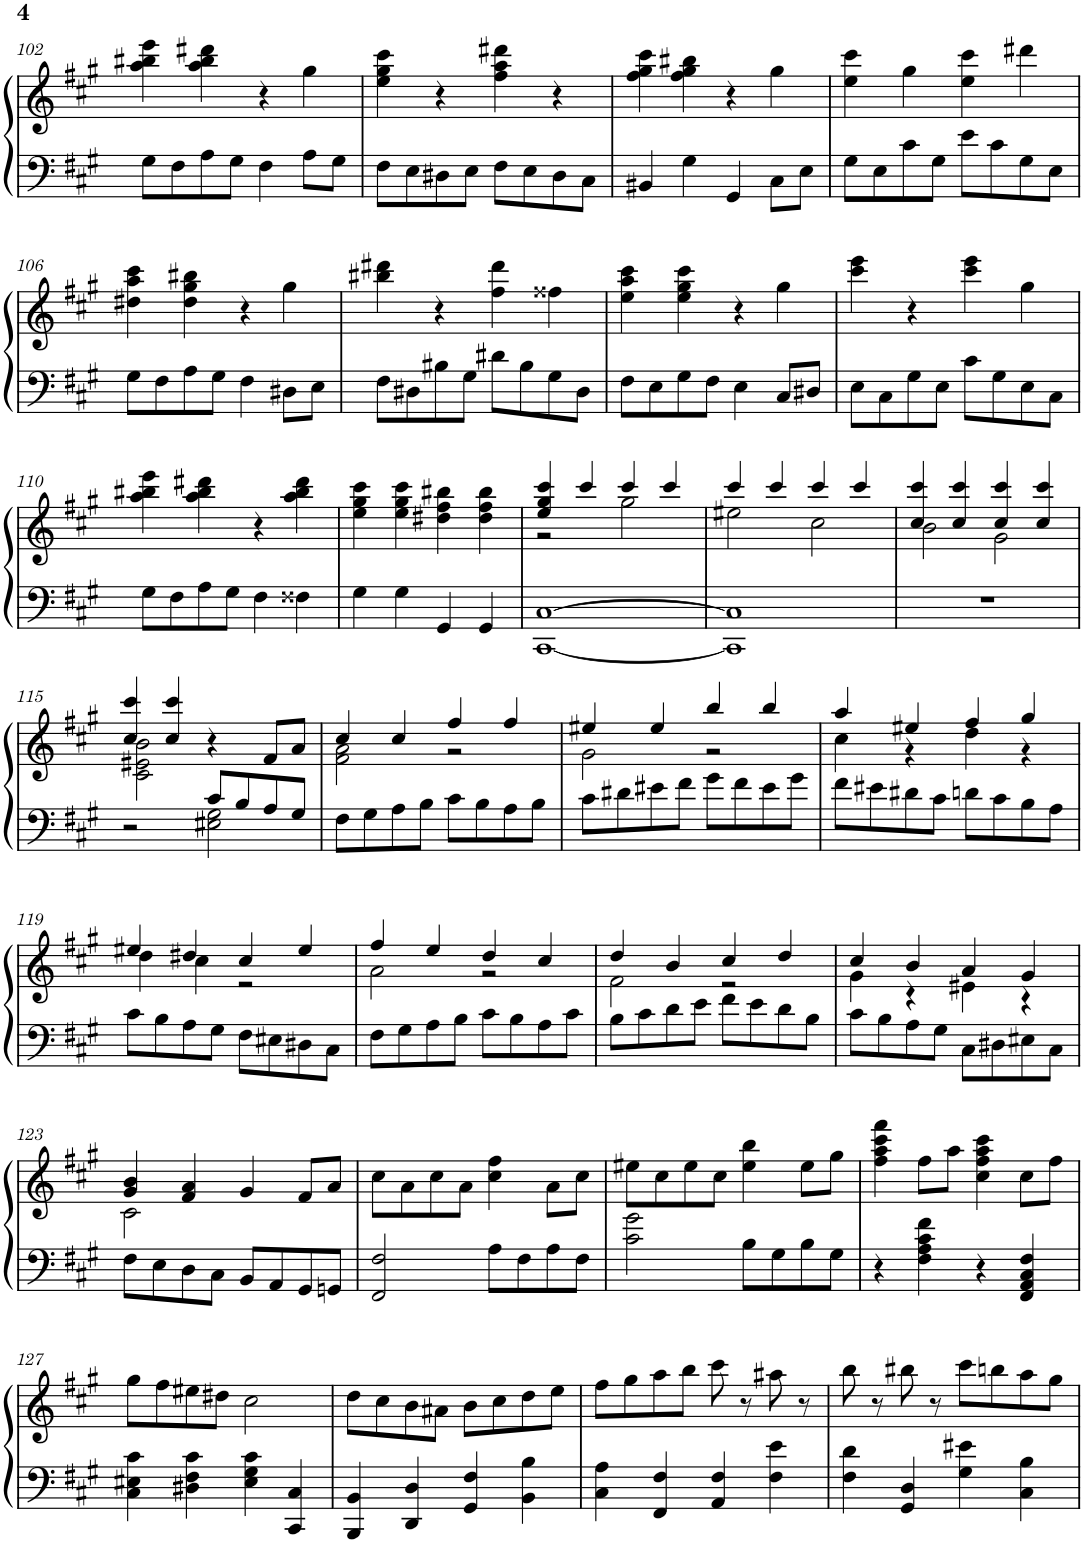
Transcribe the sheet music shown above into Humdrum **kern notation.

**kern	**kern
*part1	*part1
*staff2	*staff1
*I"Piano	*
*I'Pno.	*
!!LO:PB:g=z
*clefF4	*clefG2
*k[f#c#g#]	*k[f#c#g#]
*M2/2	*M2/2
*met(c|)	*met(c|)
=102	=102
8G#\L	4aa\ 4bb#X\ 4eee\
8F#\	.
8A\	4aa\ 4bb#\ 4ddd#X\
8G#\J	.
4F#\	4r
8A\L	4gg#\
8G#\J	.
=103	=103
8F#\L	4ee\ 4gg#\ 4ccc#\
8E\	.
8D#X\	4r
8E\J	.
8F#\L	4ff#\ 4aa\ 4ddd#X\
8E\	.
8D#\	4r
8C#\J	.
=104	=104
4BB#X/	4ff#\ 4gg#\ 4ccc#\
4G#\	4ff#\ 4gg#\ 4bb#X\
4GG#/	4r
8C#\L	4gg#\
8E\J	.
=105	=105
8G#\L	4ee\ 4ccc#\
8E\	.
8c#\	4gg#\
8G#\J	.
8e\L	4ee\ 4ccc#\
8c#\	.
8G#\	4ddd#X\
8E\J	.
!!LO:LB:g=z
=106	=106
8G#\L	4dd#X\ 4aa\ 4ccc#\
8F#\	.
8A\	4dd#\ 4gg#\ 4bb#X\
8G#\J	.
4F#\	4r
8D#X\L	4gg#\
8E\J	.
=107	=107
8F#\L	4bb#X\ 4ddd#X\
8D#X\	.
8B#X\	4r
8G#\J	.
8d#X\L	4ff#\ 4ddd#\
8B#\	.
8G#\	4ff##X\
8D#\J	.
=108	=108
8F#\L	4ee\ 4aa\ 4ccc#\
8E\	.
8G#\	4ee\ 4gg#\ 4ccc#\
8F#\J	.
4E\	4r
8C#/L	4gg#\
8D#X/J	.
=109	=109
8E\L	4ccc#\ 4eee\
8C#\	.
8G#\	4r
8E\J	.
8c#\L	4ccc#\ 4eee\
8G#\	.
8E\	4gg#\
8C#\J	.
!!LO:LB:g=z
=110	=110
8G#\L	4aa\ 4bb#X\ 4eee\
8F#\	.
8A\	4aa\ 4bb#\ 4ddd#X\
8G#\J	.
4F#\	4r
4F##X\	4aa\ 4bb#\ 4ddd#\
=111	=111
4G#\	4ee\ 4gg#\ 4ccc#\
4G#\	4ee\ 4gg#\ 4ccc#\
4GG#/	4dd#X\ 4ff#\ 4bb#X\
4GG#/	4dd#\ 4ff#\ 4bb#\
=112	=112
*	*^
[1CC# [1C#	4ee/ 4gg#/ 4ccc#/	2r
.	4ccc#/	.
.	4ccc#/	2gg#\
.	4ccc#/	.
=113	=113	=113
1CC#] 1C#]	4ccc#/	2ee#X\
.	4ccc#/	.
.	4ccc#/	2cc#\
.	4ccc#/	.
=114	=114	=114
1r	4cc#/ 4ccc#/	2b\
.	4cc#/ 4ccc#/	.
.	4cc#/ 4ccc#/	2g#\
.	4cc#/ 4ccc#/	.
!!LO:LB:g=z	!!
=115	=115	=115
*^	*	*
2r	2ryy	4cc#/ 4ccc#/	2c#\ 2e#X\ 2b\
.	.	4cc#/ 4ccc#/	.
8c#/L	2E#X\ 2G#\	4r	2ryy
8B/	.	.	.
8A/	.	8f#/L	.
8G#/J	.	8a/J	.
*v	*v	*	*
=116	=116	=116
8F#\L	4cc#/	2f#\ 2a\
8G#\	.	.
8A\	4cc#/	.
8B\J	.	.
8c#\L	4ff#/	2r
8B\	.	.
8A\	4ff#/	.
8B\J	.	.
=117	=117	=117
8c#\L	4ee#X/	2g#\
8d#X\	.	.
8e#X\	4ee#/	.
8f#\J	.	.
8g#\L	4bb/	2r
8f#\	.	.
8e#\	4bb/	.
8g#\J	.	.
=118	=118	=118
8f#\L	4aa/	4cc#\
8e#X\	.	.
8d#X\	4ee#X/	4r
8c#\J	.	.
8dn\L	4ff#/	4dd\
8c#\	.	.
8B\	4gg#/	4r
8A\J	.	.
!!LO:LB:g=z	!!
=119	=119	=119
8c#\L	4ee#X/	4dd\
8B\	.	.
8A\	4dd#X/	4cc#\
8G#\J	.	.
8F#\L	4cc#/	2r
8E#X\	.	.
8D#X\	4ee#/	.
8C#\J	.	.
=120	=120	=120
8F#\L	4ff#/	2a\
8G#\	.	.
8A\	4ee/	.
8B\J	.	.
8c#\L	4dd/	2r
8B\	.	.
8A\	4cc#/	.
8c#\J	.	.
=121	=121	=121
8B\L	4dd/	2f#\
8c#\	.	.
8d\	4b/	.
8e\J	.	.
8f#\L	4cc#/	2r
8e\	.	.
8d\	4dd/	.
8B\J	.	.
=122	=122	=122
8c#\L	4cc#/	4g#\
8B\	.	.
8A\	4b/	4r
8G#\J	.	.
8C#\L	4a/	4e#X\
8D#X\	.	.
8E#X\	4g#/	4r
8C#\J	.	.
!!LO:LB:g=z	!!
=123	=123	=123
8F#\L	4g#/ 4b/	2c#\
8E\	.	.
8D\	4f#/ 4a/	.
8C#\J	.	.
8BB/L	4g#/	2ryy
8AA/	.	.
8GG#/	8f#/L	.
8GGn/J	8a/J	.
*	*v	*v
=124	=124
2FF#/ 2F#/	8cc#\L
.	8a\
.	8cc#\
.	8a\J
8A\L	4cc#\ 4ff#\
8F#\	.
8A\	8a\L
8F#\J	8cc#\J
=125	=125
2c#\ 2g#\	8ee#X\L
.	8cc#\
.	8ee#\
.	8cc#\J
8B\L	4ee#\ 4bb\
8G#\	.
8B\	8ee#\L
8G#\J	8gg#\J
=126	=126
4r	4ff#\ 4aa\ 4ccc#\ 4fff#\
4F#\ 4A\ 4c#\ 4f#\	8ff#\L
.	8aa\J
4r	4cc#\ 4ff#\ 4aa\ 4ccc#\
4FF#/ 4AA/ 4C#/ 4F#/	8cc#\L
.	8ff#\J
!!LO:LB:g=z
=127	=127
4C#\ 4E#X\ 4c#\	8gg#\L
.	8ff#\
4D#X\ 4F#\ 4c#\	8ee#X\
.	8dd#X\J
4E#\ 4G#\ 4c#\	2cc#\
4CC#/ 4C#/	.
=128	=128
4BBB/ 4BB/	8dd\L
.	8cc#\
4DD/ 4D/	8b\
.	8a#X\J
4GG#/ 4F#/	8b\L
.	8cc#\
4BB\ 4B\	8dd\
.	8ee\J
=129	=129
4C#\ 4A\	8ff#\L
.	8gg#\
4FF#/ 4F#/	8aa\
.	8bb\J
4AA/ 4F#/	8ccc#\
.	8r
4F#\ 4e\	8aa#X\
.	8r
=130	=130
4F#\ 4d\	8bb\
.	8r
4GG#/ 4D/	8bb#X\
.	8r
4G#\ 4e#X\	8ccc#\L
.	8bbn\
4C#\ 4B\	8aa\
.	8gg#\J
=	=
*-	*-
